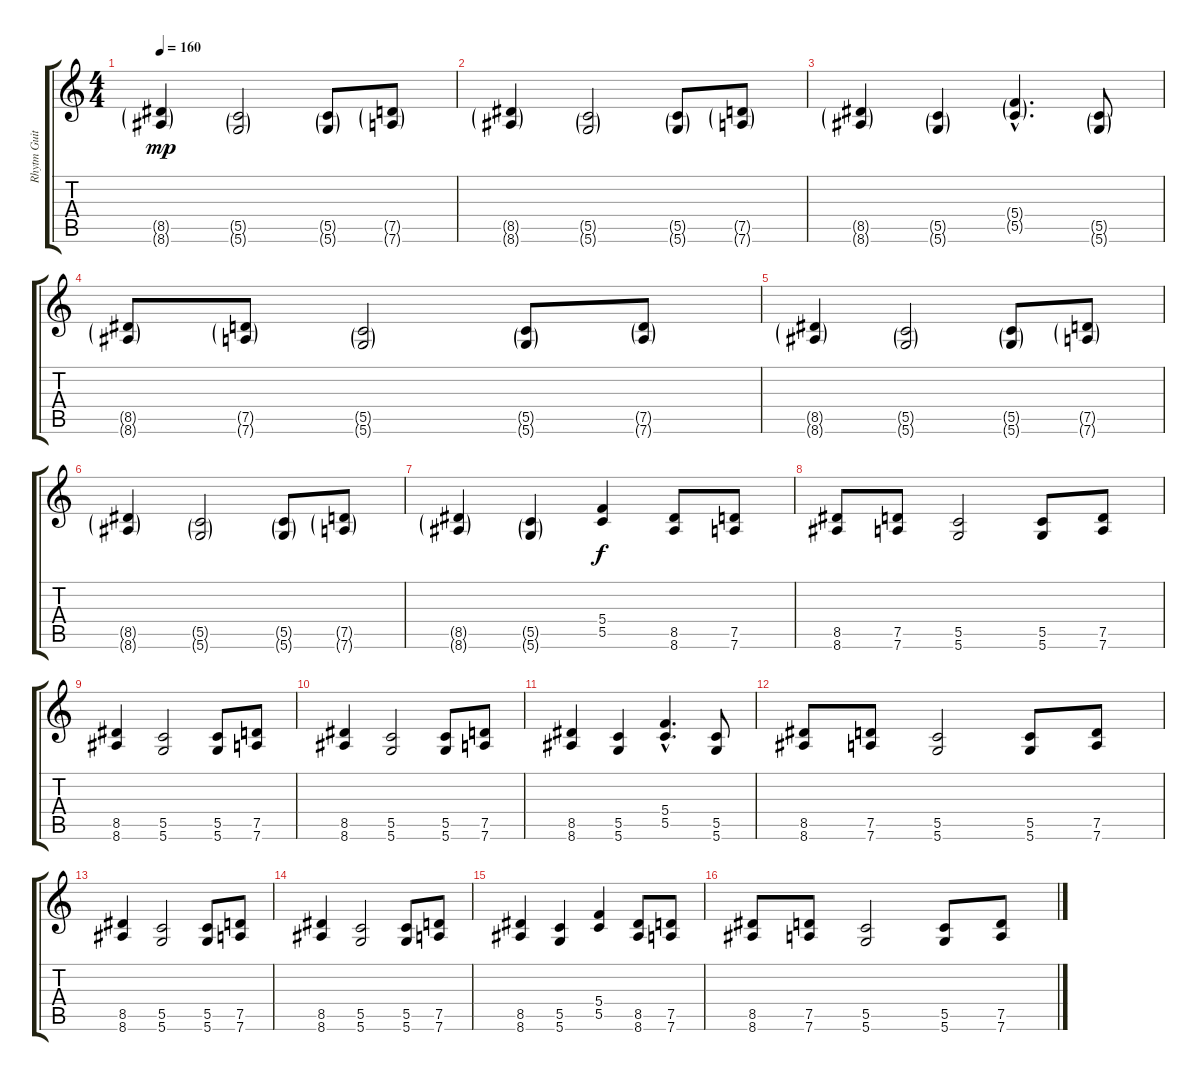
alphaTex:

\track ("Rhytm Guitar" "Rhytm Guit") {instrument distortionguitar}
\staff {score tabs}
\tuning (D4 A3 F3 C3 G2 D2) {hide}
\ts (4 4)
\tempo 160
\clef g2
\ks c
(8.5{g} 8.6{g}).4{dy mp} (5.5{g} 5.6{g}).2 (5.5{g} 5.6{g}).8 (7.5{g} 7.6{g}).8 |
(8.5{g} 8.6{g}).4 (5.5{g} 5.6{g}).2 (5.5{g} 5.6{g}).8 (7.5{g} 7.6{g}).8 |
(8.5{g} 8.6{g}).4 (5.5{g} 5.6{g}).4 (5.4{g hac} 5.5{g hac}).4{d} (5.5{g} 5.6{g}).8 |
(8.5{g} 8.6{g}).8 (7.5{g} 7.6{g}).8 (5.5{g} 5.6{g}).2 (5.5{g} 5.6{g}).8 (7.5{g} 7.6{g}).8 |
(8.5{g} 8.6{g}).4 (5.5{g} 5.6{g}).2 (5.5{g} 5.6{g}).8 (7.5{g} 7.6{g}).8 |
(8.5{g} 8.6{g}).4 (5.5{g} 5.6{g}).2 (5.5{g} 5.6{g}).8 (7.5{g} 7.6{g}).8 |
(8.5{g} 8.6{g}).4 (5.5{g} 5.6{g}).4 (5.4 5.5).4{dy f} (8.5 8.6).8 (7.5 7.6).8 |
(8.5 8.6).8 (7.5 7.6).8 (5.5 5.6).2 (5.5 5.6).8 (7.5 7.6).8 |
(8.5 8.6).4 (5.5 5.6).2 (5.5 5.6).8 (7.5 7.6).8 |
(8.5 8.6).4 (5.5 5.6).2 (5.5 5.6).8 (7.5 7.6).8 |
(8.5 8.6).4 (5.5 5.6).4 (5.4{hac} 5.5{hac}).4{d} (5.5 5.6).8 |
(8.5 8.6).8 (7.5 7.6).8 (5.5 5.6).2 (5.5 5.6).8 (7.5 7.6).8 |
(8.5 8.6).4 (5.5 5.6).2 (5.5 5.6).8 (7.5 7.6).8 |
(8.5 8.6).4 (5.5 5.6).2 (5.5 5.6).8 (7.5 7.6).8 |
(8.5 8.6).4 (5.5 5.6).4 (5.4 5.5).4 (8.5 8.6).8 (7.5 7.6).8 |
(8.5 8.6).8 (7.5 7.6).8 (5.5 5.6).2 (5.5 5.6).8 (7.5 7.6).8
